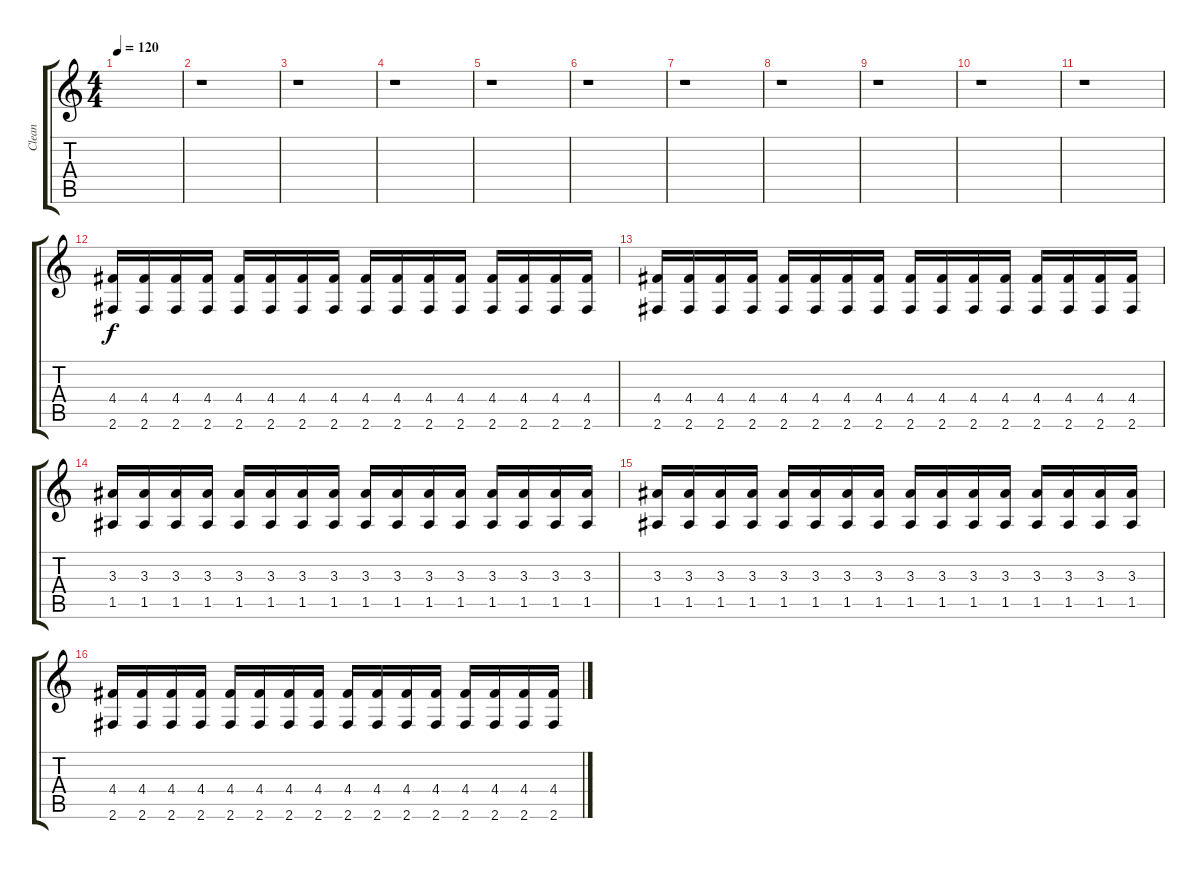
\track ("Clean" "Clean") {instrument electricguitarclean}
\staff {score tabs}
\tuning (E4 B3 G3 D3 A2 E2) {hide}
\ts (4 4)
\tempo 120
\clef g2
\ks c
|
r.1 |
r.1 |
r.1 |
r.1 |
r.1 |
r.1 |
r.1 |
r.1 |
r.1 |
r.1 |
(4.4 2.6).16 (4.4 2.6).16 (4.4 2.6).16 (4.4 2.6).16 (4.4 2.6).16 (4.4 2.6).16 (4.4 2.6).16 (4.4 2.6).16 (4.4 2.6).16 (4.4 2.6).16 (4.4 2.6).16 (4.4 2.6).16 (4.4 2.6).16 (4.4 2.6).16 (4.4 2.6).16 (4.4 2.6).16 |
(4.4 2.6).16 (4.4 2.6).16 (4.4 2.6).16 (4.4 2.6).16 (4.4 2.6).16 (4.4 2.6).16 (4.4 2.6).16 (4.4 2.6).16 (4.4 2.6).16 (4.4 2.6).16 (4.4 2.6).16 (4.4 2.6).16 (4.4 2.6).16 (4.4 2.6).16 (4.4 2.6).16 (4.4 2.6).16 |
(3.3 1.5).16 (3.3 1.5).16 (3.3 1.5).16 (3.3 1.5).16 (3.3 1.5).16 (3.3 1.5).16 (3.3 1.5).16 (3.3 1.5).16 (3.3 1.5).16 (3.3 1.5).16 (3.3 1.5).16 (3.3 1.5).16 (3.3 1.5).16 (3.3 1.5).16 (3.3 1.5).16 (3.3 1.5).16 |
(3.3 1.5).16 (3.3 1.5).16 (3.3 1.5).16 (3.3 1.5).16 (3.3 1.5).16 (3.3 1.5).16 (3.3 1.5).16 (3.3 1.5).16 (3.3 1.5).16 (3.3 1.5).16 (3.3 1.5).16 (3.3 1.5).16 (3.3 1.5).16 (3.3 1.5).16 (3.3 1.5).16 (3.3 1.5).16 |
(4.4 2.6).16 (4.4 2.6).16 (4.4 2.6).16 (4.4 2.6).16 (4.4 2.6).16 (4.4 2.6).16 (4.4 2.6).16 (4.4 2.6).16 (4.4 2.6).16 (4.4 2.6).16 (4.4 2.6).16 (4.4 2.6).16 (4.4 2.6).16 (4.4 2.6).16 (4.4 2.6).16 (4.4 2.6).16
